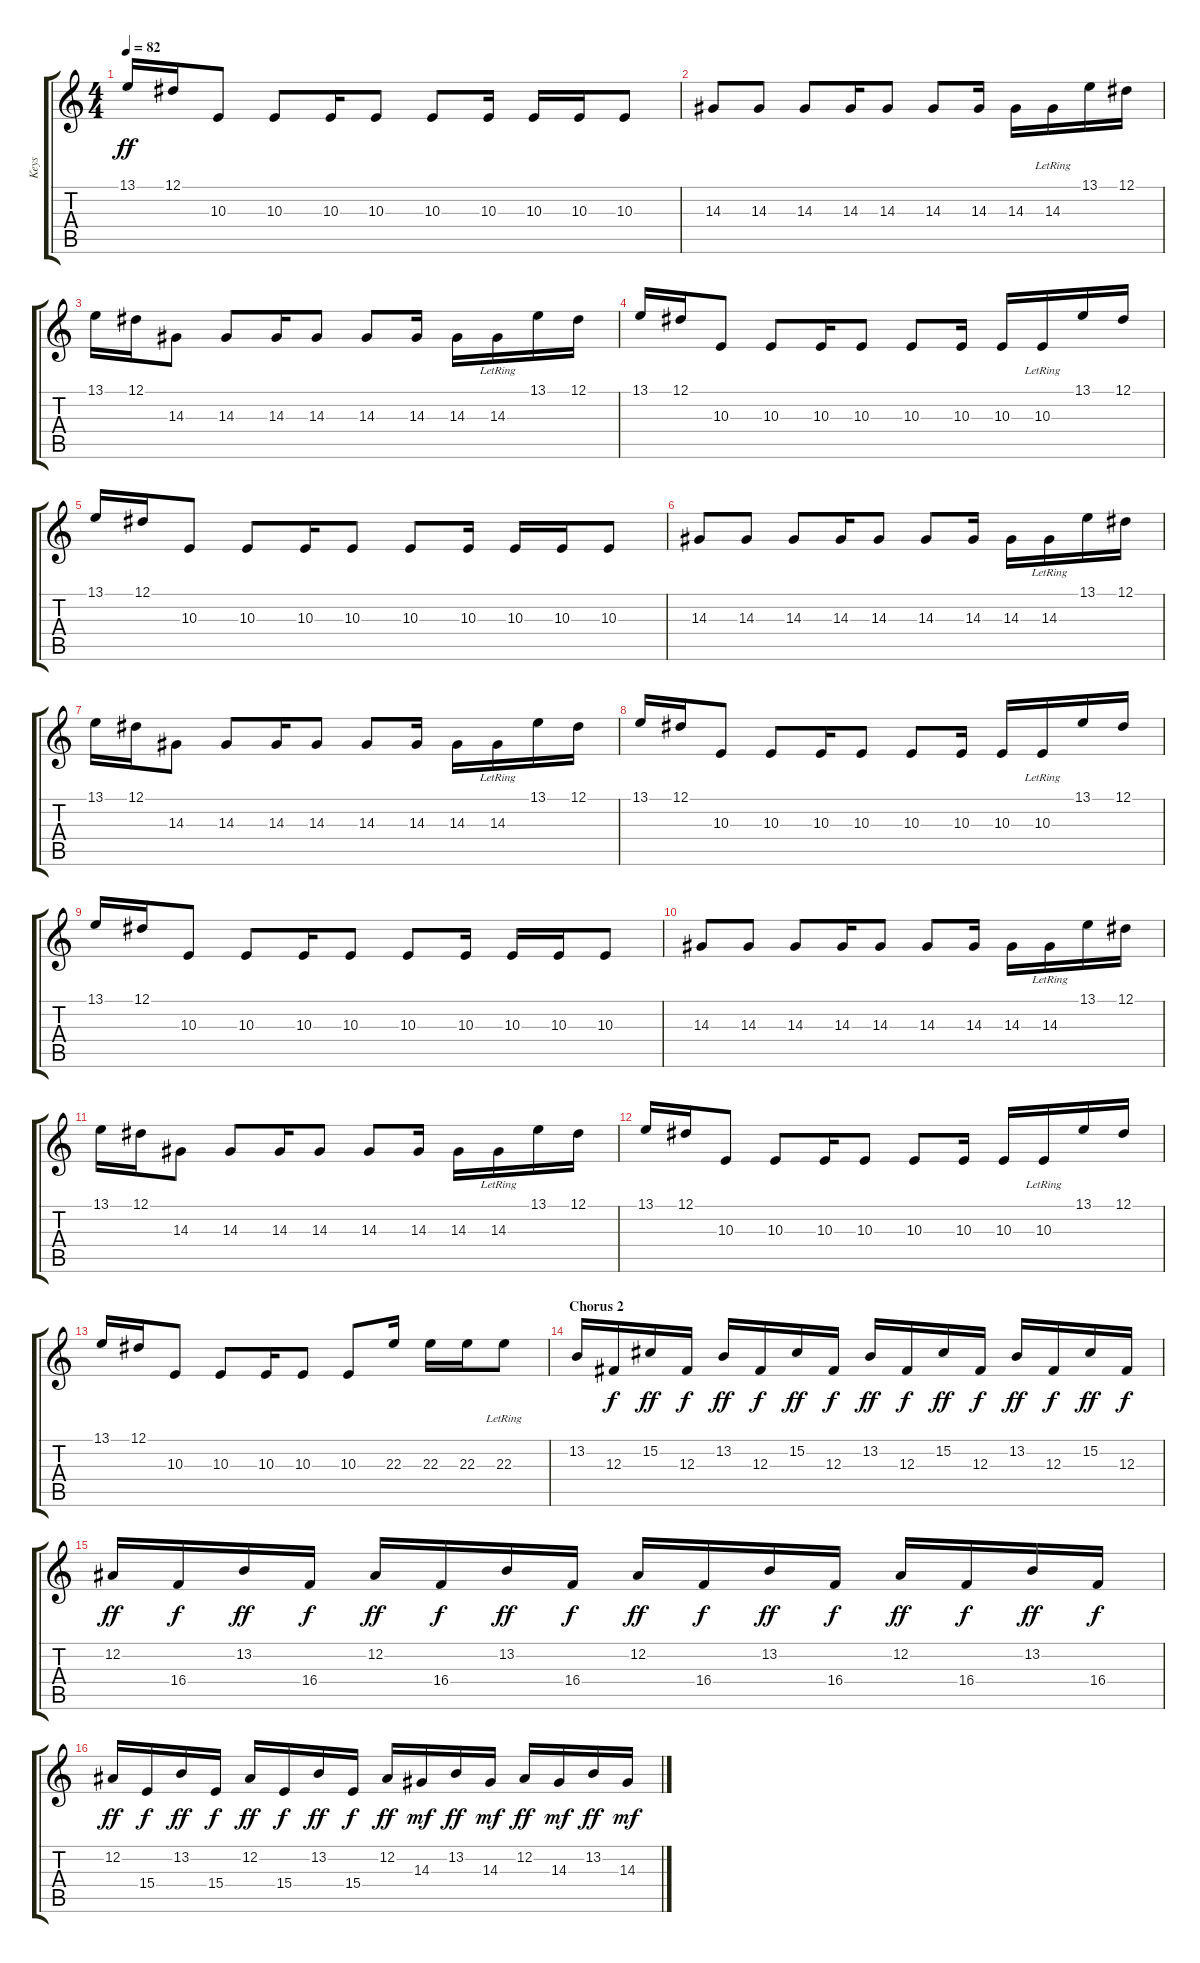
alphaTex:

\track ("Keys" "Keys") {instrument musicbox}
\staff {score tabs}
\tuning (Eb4 Bb3 Gb3 Db3 Ab2 Eb2) {hide}
\ts (4 4)
\tempo 82
\clef g2
\ks c
13.1.16{dy ff} 12.1.16 10.3.8 10.3.8 10.3.16 10.3.8 10.3.8 10.3.16 10.3.16 10.3.16 10.3.8 |
14.3.8 14.3.8 14.3.8 14.3.16 14.3.8 14.3.8 14.3.16 14.3.16 14.3{lr}.16 13.1.16 12.1.16 |
13.1.16 12.1.16 14.3.8 14.3.8 14.3.16 14.3.8 14.3.8 14.3.16 14.3.16 14.3{lr}.16 13.1.16 12.1.16 |
13.1.16 12.1.16 10.3.8 10.3.8 10.3.16 10.3.8 10.3.8 10.3.16 10.3.16 10.3{lr}.16 13.1.16 12.1.16 |
13.1.16 12.1.16 10.3.8 10.3.8 10.3.16 10.3.8 10.3.8 10.3.16 10.3.16 10.3.16 10.3.8 |
14.3.8 14.3.8 14.3.8 14.3.16 14.3.8 14.3.8 14.3.16 14.3.16 14.3{lr}.16 13.1.16 12.1.16 |
13.1.16 12.1.16 14.3.8 14.3.8 14.3.16 14.3.8 14.3.8 14.3.16 14.3.16 14.3{lr}.16 13.1.16 12.1.16 |
13.1.16 12.1.16 10.3.8 10.3.8 10.3.16 10.3.8 10.3.8 10.3.16 10.3.16 10.3{lr}.16 13.1.16 12.1.16 |
13.1.16 12.1.16 10.3.8 10.3.8 10.3.16 10.3.8 10.3.8 10.3.16 10.3.16 10.3.16 10.3.8 |
14.3.8 14.3.8 14.3.8 14.3.16 14.3.8 14.3.8 14.3.16 14.3.16 14.3{lr}.16 13.1.16 12.1.16 |
13.1.16 12.1.16 14.3.8 14.3.8 14.3.16 14.3.8 14.3.8 14.3.16 14.3.16 14.3{lr}.16 13.1.16 12.1.16 |
13.1.16 12.1.16 10.3.8 10.3.8 10.3.16 10.3.8 10.3.8 10.3.16 10.3.16 10.3{lr}.16 13.1.16 12.1.16 |
13.1.16 12.1.16 10.3.8 10.3.8 10.3.16 10.3.8 10.3.8 22.3.16 22.3.16 22.3.16 22.3{lr}.8 |
\section ("" "Chorus 2")
13.2.16{volume 11 instrument musicbox} 12.3.16{dy f} 15.2.16{dy ff} 12.3.16{dy f} 13.2.16{dy ff} 12.3.16{dy f} 15.2.16{dy ff} 12.3.16{dy f} 13.2.16{dy ff} 12.3.16{dy f} 15.2.16{dy ff} 12.3.16{dy f} 13.2.16{dy ff} 12.3.16{dy f} 15.2.16{dy ff} 12.3.16{dy f} |
12.2.16{dy ff} 16.4.16{dy f} 13.2.16{dy ff} 16.4.16{dy f} 12.2.16{dy ff} 16.4.16{dy f} 13.2.16{dy ff} 16.4.16{dy f} 12.2.16{dy ff} 16.4.16{dy f} 13.2.16{dy ff} 16.4.16{dy f} 12.2.16{dy ff} 16.4.16{dy f} 13.2.16{dy ff} 16.4.16{dy f} |
12.2.16{dy ff} 15.4.16{dy f} 13.2.16{dy ff} 15.4.16{dy f} 12.2.16{dy ff} 15.4.16{dy f} 13.2.16{dy ff} 15.4.16{dy f} 12.2.16{dy ff} 14.3.16{dy mf} 13.2.16{dy ff} 14.3.16{dy mf} 12.2.16{dy ff} 14.3.16{dy mf} 13.2.16{dy ff} 14.3.16{dy mf}
